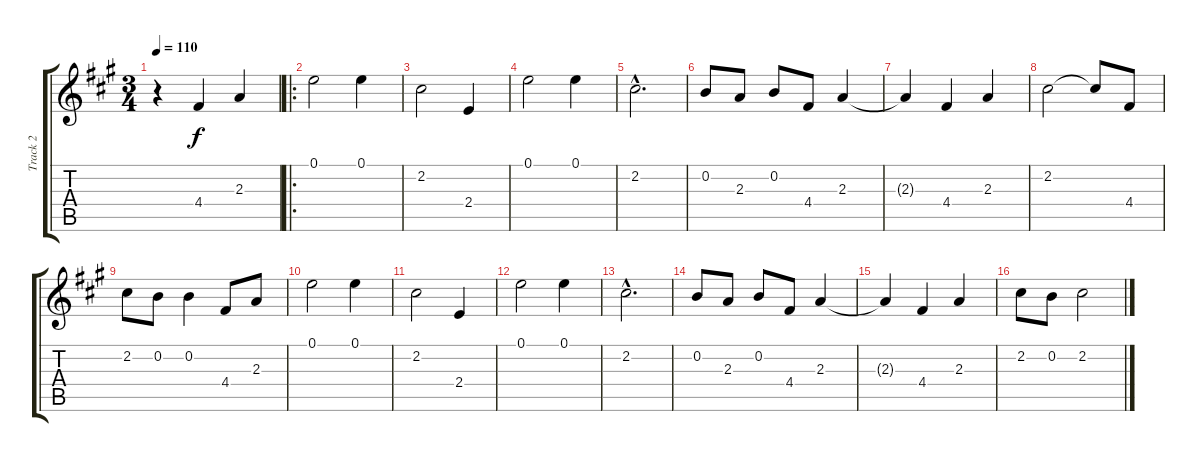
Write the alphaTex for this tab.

\track ("Track 2" "Track 2") {instrument acousticguitarsteel}
\staff {score tabs}
\tuning (E4 B3 G3 D3 A2 E2) {hide}
\ts (3 4)
\tempo 110
\clef g2
\ks a
r.4{dy f instrument acousticguitarsteel} 4.4.4 2.3.4 |
\ro
0.1.2 0.1.4 |
2.2.2 2.4.4 |
0.1.2 0.1.4 |
2.2{hac}.2{d} |
0.2.8 2.3.8 0.2.8 4.4.8 2.3.4 |
2.3{t}.4 4.4.4 2.3.4 |
2.2.2 2.2{t}.8 4.4.8 |
2.2.8 0.2.8 0.2.4 4.4.8 2.3.8 |
0.1.2 0.1.4 |
2.2.2 2.4.4 |
0.1.2 0.1.4 |
2.2{hac}.2{d} |
0.2.8 2.3.8 0.2.8 4.4.8 2.3.4 |
2.3{t}.4 4.4.4 2.3.4 |
2.2.8 0.2.8 2.2.2
